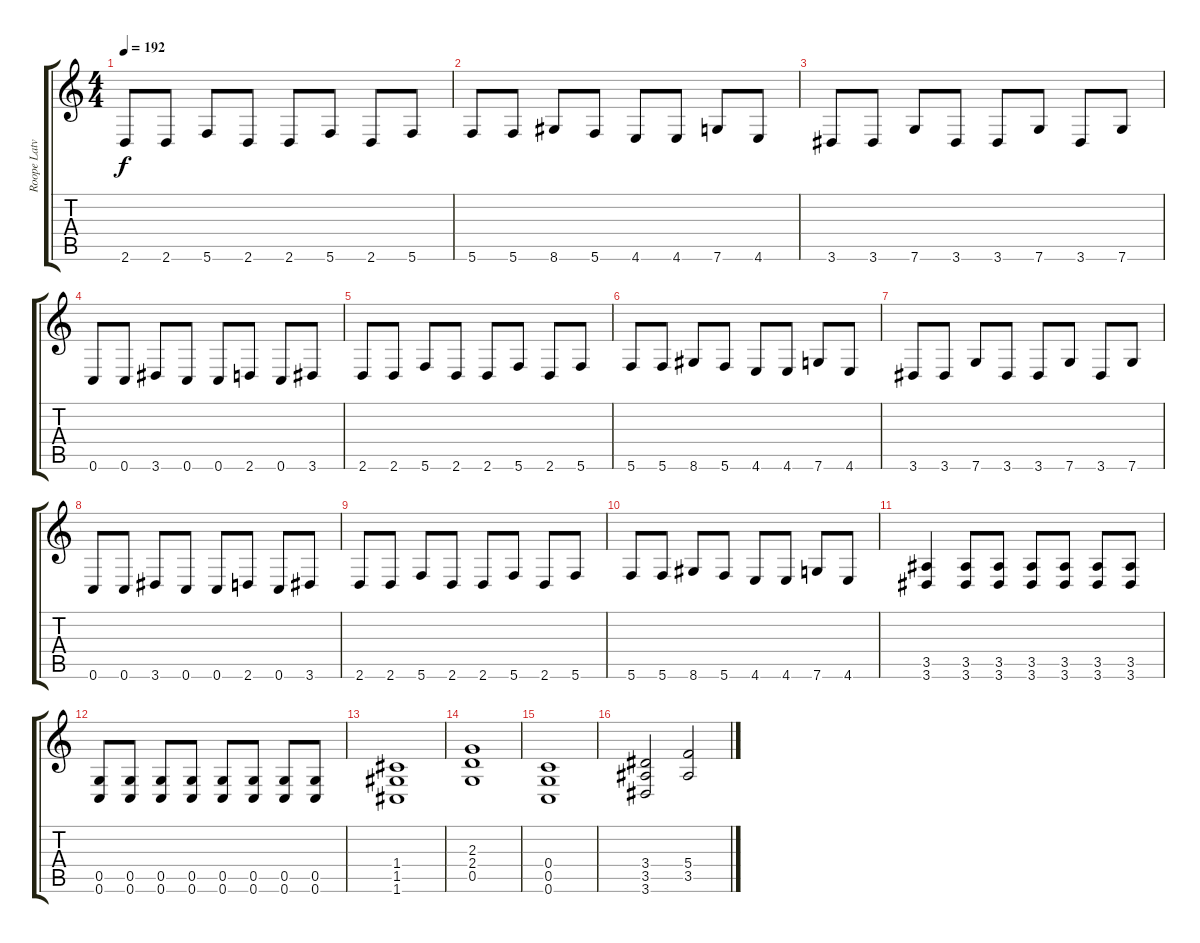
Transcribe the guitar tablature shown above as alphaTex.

\track ("Roope Latvala" "Roope Latv") {instrument distortionguitar}
\staff {score tabs}
\tuning (D4 A3 F3 C3 G2 C2) {hide}
\ts (4 4)
\tempo 192
\clef g2
\ks c
2.6.8{dy f} 2.6.8 5.6.8 2.6.8 2.6.8 5.6.8 2.6.8 5.6.8 |
5.6.8 5.6.8 8.6.8 5.6.8 4.6.8 4.6.8 7.6.8 4.6.8 |
3.6.8 3.6.8 7.6.8 3.6.8 3.6.8 7.6.8 3.6.8 7.6.8 |
0.6.8 0.6.8 3.6.8 0.6.8 0.6.8 2.6.8 0.6.8 3.6.8 |
2.6.8 2.6.8 5.6.8 2.6.8 2.6.8 5.6.8 2.6.8 5.6.8 |
5.6.8 5.6.8 8.6.8 5.6.8 4.6.8 4.6.8 7.6.8 4.6.8 |
3.6.8 3.6.8 7.6.8 3.6.8 3.6.8 7.6.8 3.6.8 7.6.8 |
0.6.8 0.6.8 3.6.8 0.6.8 0.6.8 2.6.8 0.6.8 3.6.8 |
2.6.8 2.6.8 5.6.8 2.6.8 2.6.8 5.6.8 2.6.8 5.6.8 |
5.6.8 5.6.8 8.6.8 5.6.8 4.6.8 4.6.8 7.6.8 4.6.8 |
(3.5 3.6).4 (3.5 3.6).8 (3.5 3.6).8 (3.5 3.6).8 (3.5 3.6).8 (3.5 3.6).8 (3.5 3.6).8 |
(0.5 0.6).8 (0.5 0.6).8 (0.5 0.6).8 (0.5 0.6).8 (0.5 0.6).8 (0.5 0.6).8 (0.5 0.6).8 (0.5 0.6).8 |
(1.4 1.5 1.6).1 |
(2.3 2.4 0.5).1 |
(0.4 0.5 0.6).1 |
(3.4 3.5 3.6).2 (5.4 3.5).2
